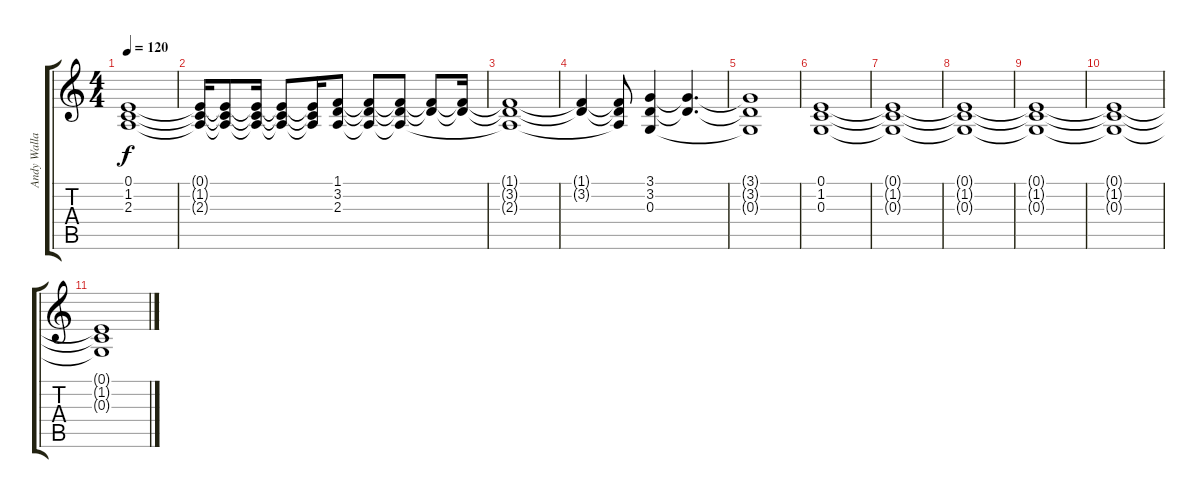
\track ("Andy Wallace (Synth)" "Andy Walla") {instrument synthstrings1}
\staff {score tabs}
\tuning (E4 B3 G3 D3 A2 E2) {hide}
\ts (4 4)
\tempo 120
\clef g2
\ks c
(0.1{t} 1.2{t} 2.3{t}).1{dy f} |
(0.1{t} 1.2{t} 2.3{t}).16 (0.1{t} 1.2{t} 2.3{t}).8 (0.1{t} 1.2{t} 2.3{t}).16 (0.1{t} 1.2{t} 2.3{t}).8 (0.1{t} 1.2{t} 2.3{t}).16 (1.1 3.2 2.3).8 (1.1{t} 3.2{t} 2.3{t}).8 (1.1{t} 3.2{t} 2.3{t}).8 (1.1{t} 3.2{t}).8 (1.1{t} 3.2{t}).16 |
(1.1{t} 3.2{t} 2.3{t}).1 |
(1.1{t} 3.2{t}).4 (1.1{t} 3.2{t} 2.3{t}).8 (3.1 3.2 0.3).4 (3.1{t} 3.2{t}).4{d} |
(3.1{t} 3.2{t} 0.3{t}).1 |
(0.1 1.2 0.3).1 |
(0.1{t} 1.2{t} 0.3{t}).1 |
(0.1{t} 1.2{t} 0.3{t}).1 |
(0.1{t} 1.2{t} 0.3{t}).1 |
(0.1{t} 1.2{t} 0.3{t}).1 |
(0.1{t} 1.2{t} 0.3{t}).1
